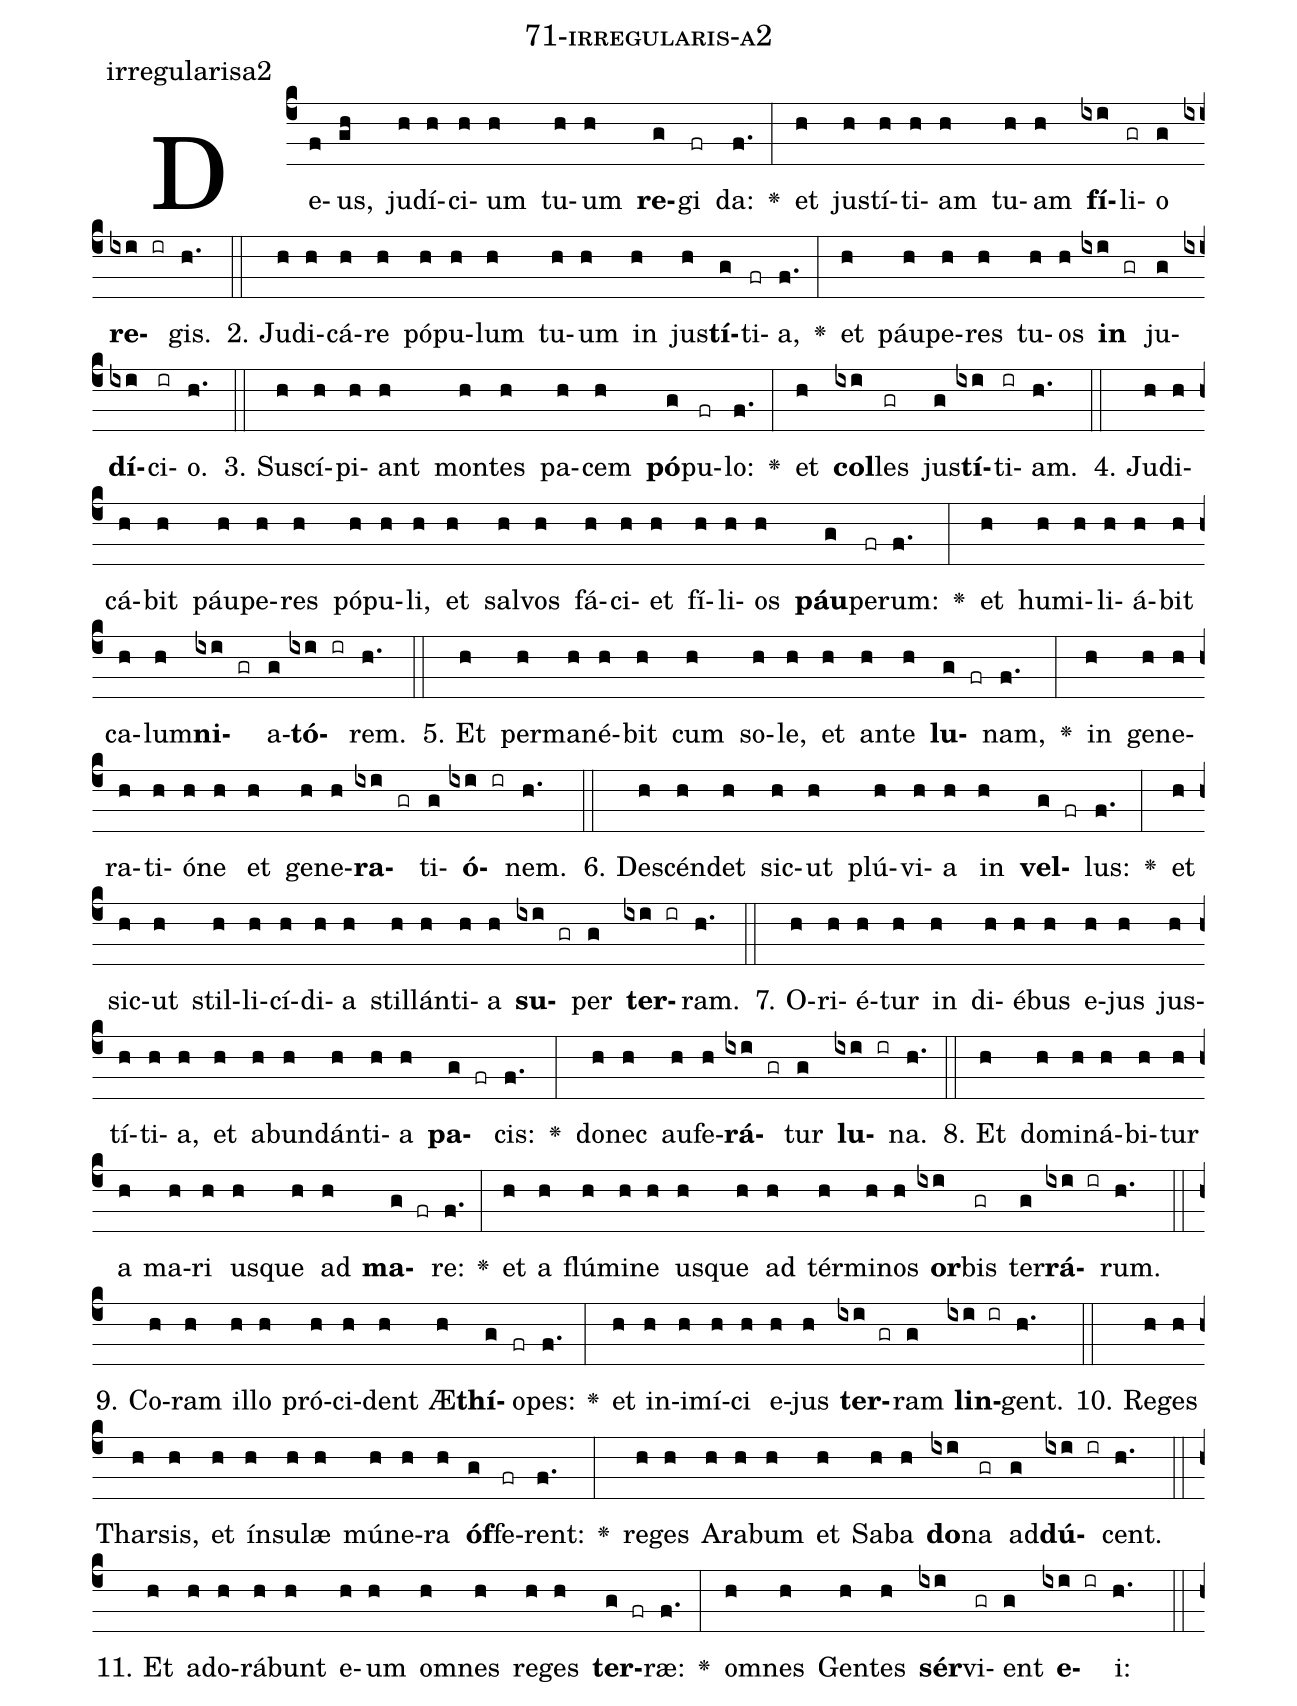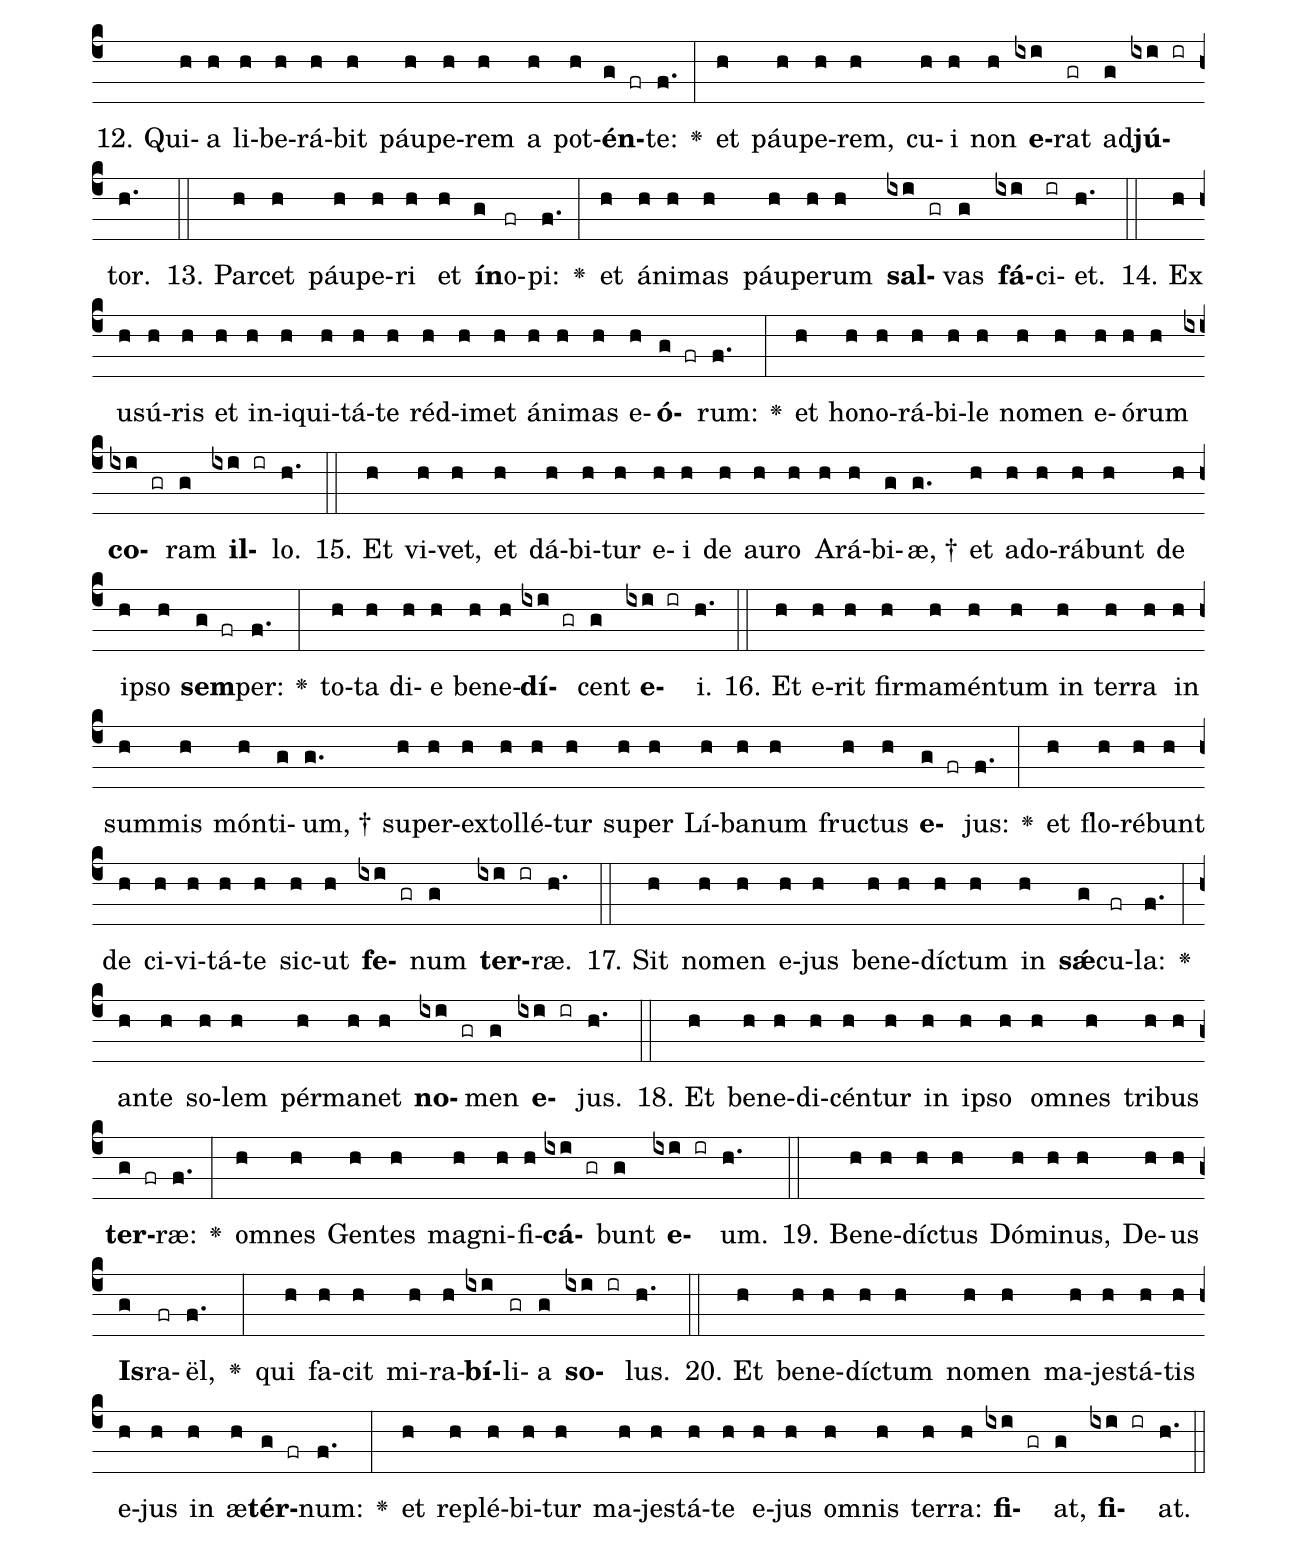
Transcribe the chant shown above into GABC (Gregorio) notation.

name: 71-irregularis-a2;
annotation: irregularisa2;
%%
(c4)De(f)us,(gh) ju(h)dí(h)ci(h)um(h) tu(h)um(h) <b>re</b>(g)gi(fr) da:(f.) <v>\greheightstar</v>(:) et(h) jus(h)tí(h)ti(h)am(h) tu(h)am(h) <b>fí</b>(ixi)li(gr)o(g) <b>re</b>(ixi ir)gis.(h.) (::)
2. Ju(h)di(h)cá(h)re(h) pó(h)pu(h)lum(h) tu(h)um(h) in(h) jus(h)<b>tí</b>(g)ti(fr)a,(f.) <v>\greheightstar</v>(:) et(h) páu(h)pe(h)res(h) tu(h)os(h) <b>in</b>(ixi gr) ju(g)<b>dí</b>(ixi)ci(ir)o.(h.) (::)
3. Su(h)scí(h)pi(h)ant(h) mon(h)tes(h) pa(h)cem(h) <b>pó</b>(g)pu(fr)lo:(f.) <v>\greheightstar</v>(:) et(h) <b>col</b>(ixi)les(gr) jus(g)<b>tí</b>(ixi)ti(ir)am.(h.) (::)
4. Ju(h)di(h)cá(h)bit(h) páu(h)pe(h)res(h) pó(h)pu(h)li,(h) et(h) sal(h)vos(h) fá(h)ci(h)et(h) fí(h)li(h)os(h) <b>páu</b>(g)pe(fr)rum:(f.) <v>\greheightstar</v>(:) et(h) hu(h)mi(h)li(h)á(h)bit(h) ca(h)lum(h)<b>ni</b>(ixi gr)a(g)<b>tó</b>(ixi ir)rem.(h.) (::)
5. Et(h) per(h)ma(h)né(h)bit(h) cum(h) so(h)le,(h) et(h) an(h)te(h) <b>lu</b>(g fr)nam,(f.) <v>\greheightstar</v>(:) in(h) ge(h)ne(h)ra(h)ti(h)ó(h)ne(h) et(h) ge(h)ne(h)<b>ra</b>(ixi gr)ti(g)<b>ó</b>(ixi ir)nem.(h.) (::)
6. De(h)scén(h)det(h) sic(h)ut(h) plú(h)vi(h)a(h) in(h) <b>vel</b>(g fr)lus:(f.) <v>\greheightstar</v>(:) et(h) sic(h)ut(h) stil(h)li(h)cí(h)di(h)a(h) stil(h)lán(h)ti(h)a(h) <b>su</b>(ixi gr)per(g) <b>ter</b>(ixi ir)ram.(h.) (::)
7. O(h)ri(h)é(h)tur(h) in(h) di(h)é(h)bus(h) e(h)jus(h) jus(h)tí(h)ti(h)a,(h) et(h) ab(h)un(h)dán(h)ti(h)a(h) <b>pa</b>(g fr)cis:(f.) <v>\greheightstar</v>(:) do(h)nec(h) au(h)fe(h)<b>rá</b>(ixi gr)tur(g) <b>lu</b>(ixi ir)na.(h.) (::)
8. Et(h) do(h)mi(h)ná(h)bi(h)tur(h) a(h) ma(h)ri(h) us(h)que(h) ad(h) <b>ma</b>(g fr)re:(f.) <v>\greheightstar</v>(:) et(h) a(h) flú(h)mi(h)ne(h) us(h)que(h) ad(h) tér(h)mi(h)nos(h) <b>or</b>(ixi)bis(gr) ter(g)<b>rá</b>(ixi ir)rum.(h.) (::)
9. Co(h)ram(h) il(h)lo(h) pró(h)ci(h)dent(h) Æ(h)<b>thí</b>(g)o(fr)pes:(f.) <v>\greheightstar</v>(:) et(h) in(h)i(h)mí(h)ci(h) e(h)jus(h) <b>ter</b>(ixi gr)ram(g) <b>lin</b>(ixi ir)gent.(h.) (::)
10. Re(h)ges(h) Thar(h)sis,(h) et(h) ín(h)su(h)læ(h) mú(h)ne(h)ra(h) <b>óf</b>(g)fe(fr)rent:(f.) <v>\greheightstar</v>(:) re(h)ges(h) A(h)ra(h)bum(h) et(h) Sa(h)ba(h) <b>do</b>(ixi)na(gr) ad(g)<b>dú</b>(ixi ir)cent.(h.) (::)
11. Et(h) ad(h)o(h)rá(h)bunt(h) e(h)um(h) om(h)nes(h) re(h)ges(h) <b>ter</b>(g fr)ræ:(f.) <v>\greheightstar</v>(:) om(h)nes(h) Gen(h)tes(h) <b>sér</b>(ixi)vi(gr)ent(g) <b>e</b>(ixi ir)i:(h.) (::)
12. Qui(h)a(h) li(h)be(h)rá(h)bit(h) páu(h)pe(h)rem(h) a(h) pot(h)<b>én</b>(g fr)te:(f.) <v>\greheightstar</v>(:) et(h) páu(h)pe(h)rem,(h) cu(h)i(h) non(h) <b>e</b>(ixi)rat(gr) ad(g)<b>jú</b>(ixi ir)tor.(h.) (::)
13. Par(h)cet(h) páu(h)pe(h)ri(h) et(h) <b>ín</b>(g)o(fr)pi:(f.) <v>\greheightstar</v>(:) et(h) á(h)ni(h)mas(h) páu(h)pe(h)rum(h) <b>sal</b>(ixi gr)vas(g) <b>fá</b>(ixi)ci(ir)et.(h.) (::)
14. Ex(h) u(h)sú(h)ris(h) et(h) in(h)i(h)qui(h)tá(h)te(h) réd(h)i(h)met(h) á(h)ni(h)mas(h) e(h)<b>ó</b>(g fr)rum:(f.) <v>\greheightstar</v>(:) et(h) ho(h)no(h)rá(h)bi(h)le(h) no(h)men(h) e(h)ó(h)rum(h) <b>co</b>(ixi gr)ram(g) <b>il</b>(ixi ir)lo.(h.) (::)
15. Et(h) vi(h)vet,(h) et(h) dá(h)bi(h)tur(h) e(h)i(h) de(h) au(h)ro(h) A(h)rá(h)bi(g)æ, †(g.) et(h) ad(h)o(h)rá(h)bunt(h) de(h) ip(h)so(h) <b>sem</b>(g fr)per:(f.) <v>\greheightstar</v>(:) to(h)ta(h) di(h)e(h) be(h)ne(h)<b>dí</b>(ixi gr)cent(g) <b>e</b>(ixi ir)i.(h.) (::)
16. Et(h) e(h)rit(h) fir(h)ma(h)mén(h)tum(h) in(h) ter(h)ra(h) in(h) sum(h)mis(h) món(h)ti(g)um, †(g.) su(h)per(h)ex(h)tol(h)lé(h)tur(h) su(h)per(h) Lí(h)ba(h)num(h) fruc(h)tus(h) <b>e</b>(g fr)jus:(f.) <v>\greheightstar</v>(:) et(h) flo(h)ré(h)bunt(h) de(h) ci(h)vi(h)tá(h)te(h) sic(h)ut(h) <b>fe</b>(ixi gr)num(g) <b>ter</b>(ixi ir)ræ.(h.) (::)
17. Sit(h) no(h)men(h) e(h)jus(h) be(h)ne(h)díc(h)tum(h) in(h) <b>sǽ</b>(g)cu(fr)la:(f.) <v>\greheightstar</v>(:) an(h)te(h) so(h)lem(h) pér(h)ma(h)net(h) <b>no</b>(ixi gr)men(g) <b>e</b>(ixi ir)jus.(h.) (::)
18. Et(h) be(h)ne(h)di(h)cén(h)tur(h) in(h) ip(h)so(h) om(h)nes(h) tri(h)bus(h) <b>ter</b>(g fr)ræ:(f.) <v>\greheightstar</v>(:) om(h)nes(h) Gen(h)tes(h) ma(h)gni(h)fi(h)<b>cá</b>(ixi gr)bunt(g) <b>e</b>(ixi ir)um.(h.) (::)
19. Be(h)ne(h)díc(h)tus(h) Dó(h)mi(h)nus,(h) De(h)us(h) <b>Is</b>(g)ra(fr)ël,(f.) <v>\greheightstar</v>(:) qui(h) fa(h)cit(h) mi(h)ra(h)<b>bí</b>(ixi)li(gr)a(g) <b>so</b>(ixi ir)lus.(h.) (::)
20. Et(h) be(h)ne(h)díc(h)tum(h) no(h)men(h) ma(h)jes(h)tá(h)tis(h) e(h)jus(h) in(h) æ(h)<b>tér</b>(g fr)num:(f.) <v>\greheightstar</v>(:) et(h) re(h)plé(h)bi(h)tur(h) ma(h)jes(h)tá(h)te(h) e(h)jus(h) om(h)nis(h) ter(h)ra:(h) <b>fi</b>(ixi gr)at,(g) <b>fi</b>(ixi ir)at.(h.) (::)
